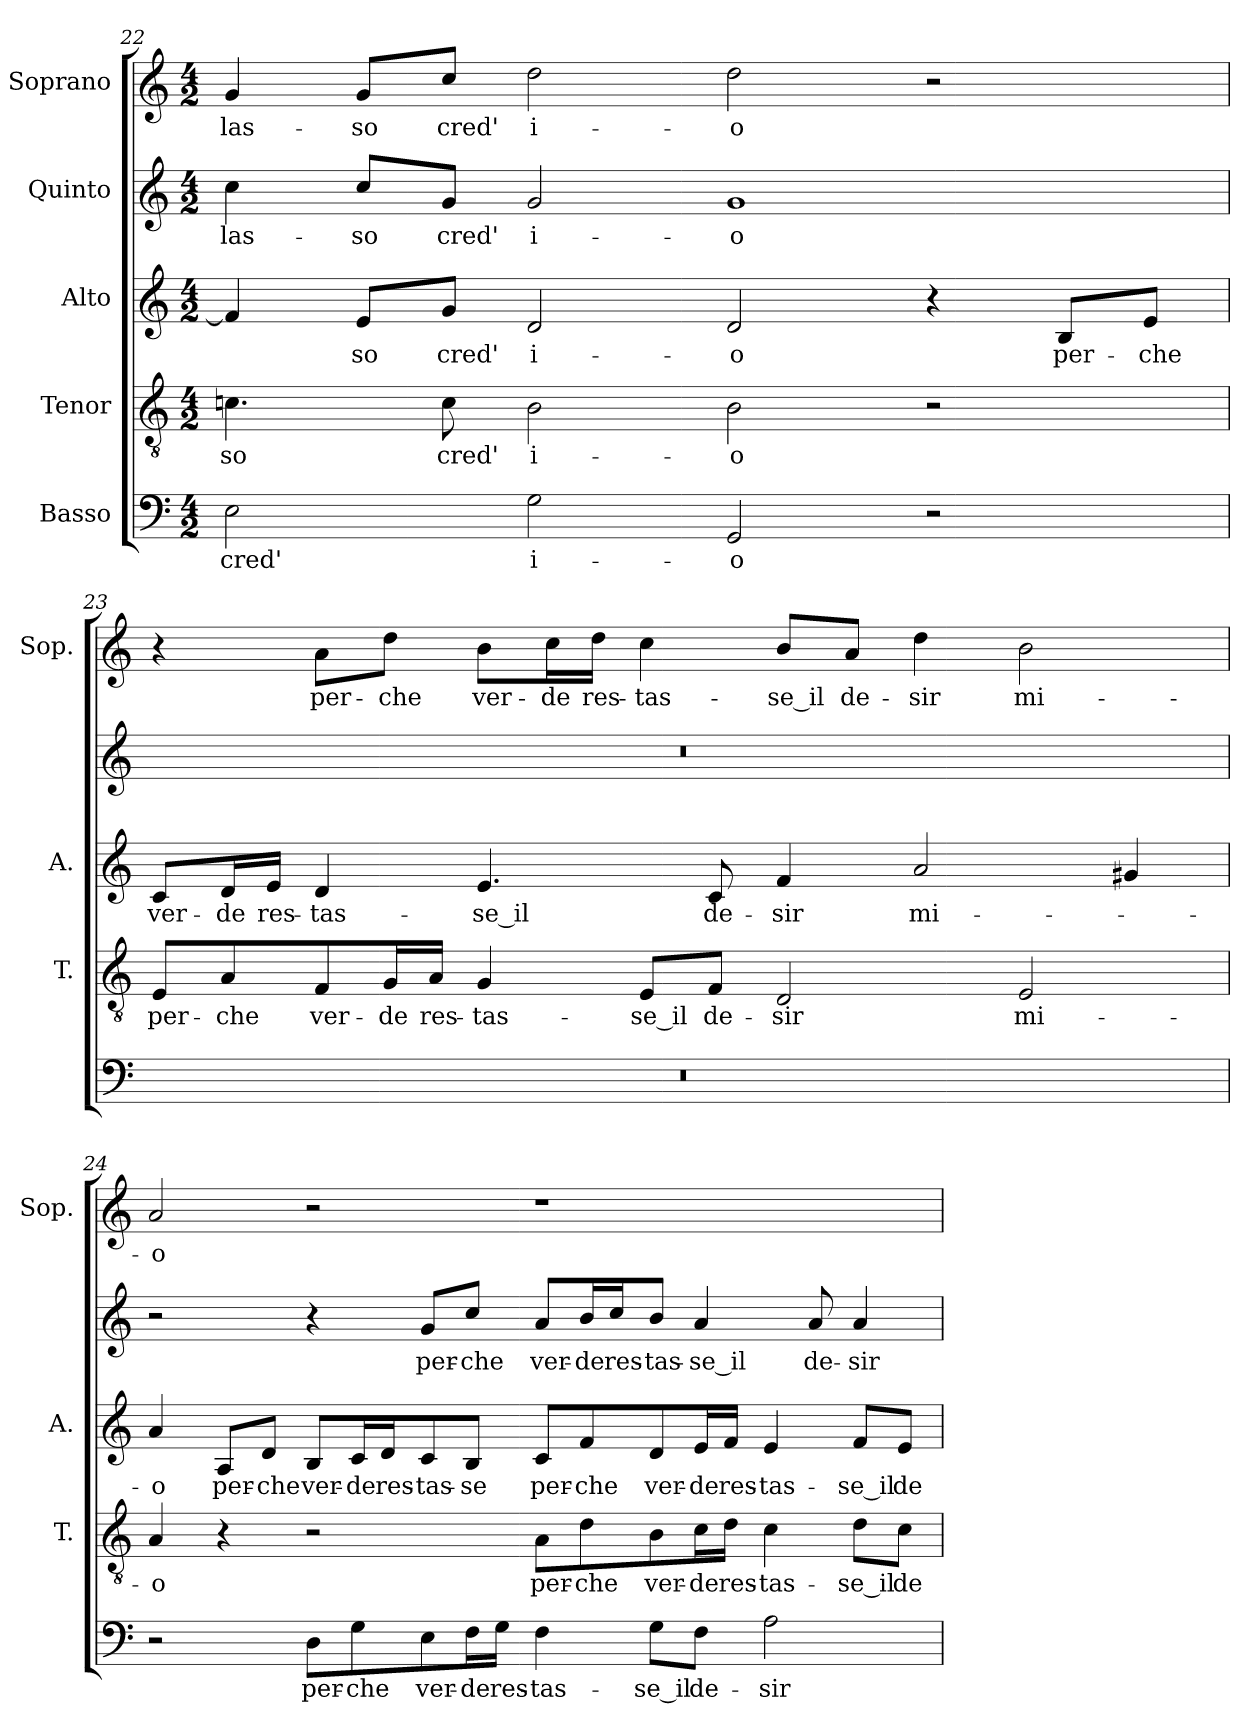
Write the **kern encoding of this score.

**kern	**text	**kern	**text	**kern	**text	**kern	**text	**kern	**text
*part5	*part5	*part4	*part4	*part3	*part3	*part2	*part2	*part1	*part1
*staff5	*staff5	*staff4	*staff4	*staff3	*staff3	*staff2	*staff2	*staff1	*staff1
*I"Basso	*	*I"Tenor	*	*I"Alto	*	*I"Quinto	*	*I"Soprano	*
*	*	*I'T.	*	*I'A.	*	*	*	*I'Sop.	*
*clefF4	*	*clefGv2	*	*clefG2	*	*clefG2	*	*clefG2	*
*	*	*ITrd7c12	*	*	*	*	*	*	*
*k[]	*	*k[]	*	*k[]	*	*k[]	*	*k[]	*
*C:	*	*C:	*	*C:	*	*C:	*	*C:	*
*M4/2	*	*M4/2	*	*M4/2	*	*M4/2	*	*M4/2	*
=22	=22	=22	=22	=22	=22	=22	=22	=22	=22
!	!LO:LY:b:color=#000000	!	!	!	!	!	!	!	!
!	!	!	!LO:LY:b:color=#000000	!	!	!	!	!	!
!	!	!	!	!	!	!	!LO:LY:b:color=#000000	!	!
!	!	!	!	!	!	!	!	!	!LO:LY:b:color=#000000
2Ei\	cred'	4.Cni\	-so	4fi/]	.	4cci\	las-	4gi/	las-
!	!	!	!	!	!LO:LY:b:color=#000000	!	!	!	!
!	!	!	!	!	!	!	!LO:LY:b:color=#000000	!	!
!	!	!	!	!	!	!	!	!	!LO:LY:b:color=#000000
.	.	.	.	8ei/L	-so	8cci/L	-so	8gi/L	-so
!	!	!	!LO:LY:b:color=#000000	!	!	!	!	!	!
!	!	!	!	!	!LO:LY:b:color=#000000	!	!	!	!
!	!	!	!	!	!	!	!LO:LY:b:color=#000000	!	!
!	!	!	!	!	!	!	!	!	!LO:LY:b:color=#000000
.	.	8Ci\	cred'	8gi/J	cred'	8gi/J	cred'	8cci/J	cred'
!	!LO:LY:b:color=#000000	!	!	!	!	!	!	!	!
!	!	!	!LO:LY:b:color=#000000	!	!	!	!	!	!
!	!	!	!	!	!LO:LY:b:color=#000000	!	!	!	!
!	!	!	!	!	!	!	!LO:LY:b:color=#000000	!	!
!	!	!	!	!	!	!	!	!	!LO:LY:b:color=#000000
2Gi\	i-	2BBi\	i-	2di/	i-	2gi/	i-	2ddi\	i-
!	!LO:LY:b:color=#000000	!	!	!	!	!	!	!	!
!	!	!	!LO:LY:b:color=#000000	!	!	!	!	!	!
!	!	!	!	!	!LO:LY:b:color=#000000	!	!	!	!
!	!	!	!	!	!	!	!LO:LY:b:color=#000000	!	!
!	!	!	!	!	!	!	!	!	!LO:LY:b:color=#000000
2GGi/	-o	2BBi\	-o	2di/	-o	1gi	-o	2ddi\	-o
2r	.	2r	.	4r	.	.	.	2r	.
!	!	!	!	!	!LO:LY:b:color=#000000	!	!	!	!
.	.	.	.	8Bi/L	per-	.	.	.	.
!	!	!	!	!	!LO:LY:b:color=#000000	!	!	!	!
.	.	.	.	8ei/J	-che	.	.	.	.
!!LO:LB:g=z
=23	=23	=23	=23	=23	=23	=23	=23	=23	=23
!LO:N:vis=1	!	!	!	!	!	!	!	!	!
!	!	!	!LO:LY:b:color=#000000	!	!	!	!	!	!
!	!	!	!	!	!LO:LY:b:color=#000000	!LO:N:vis=1	!	!	!
0r	.	8EEi/L	per-	8ci/L	ver-	0r	.	4r	.
!	!	!	!LO:LY:b:color=#000000	!	!	!	!	!	!
!	!	!	!	!	!LO:LY:b:color=#000000	!	!	!	!
.	.	8AAi/	-che	16di/L	-de	.	.	.	.
!	!	!	!	!	!LO:LY:b:color=#000000	!	!	!	!
.	.	.	.	16ei/JJ	res-	.	.	.	.
!	!	!	!LO:LY:b:color=#000000	!	!	!	!	!	!
!	!	!	!	!	!LO:LY:b:color=#000000	!	!	!	!
!	!	!	!	!	!	!	!	!	!LO:LY:b:color=#000000
.	.	8FFi/	ver-	4di/	-tas-	.	.	8ai\L	per-
!	!	!	!LO:LY:b:color=#000000	!	!	!	!	!	!
!	!	!	!	!	!	!	!	!	!LO:LY:b:color=#000000
.	.	16GGi/L	-de	.	.	.	.	8ddi\J	-che
!	!	!	!LO:LY:b:color=#000000	!	!	!	!	!	!
.	.	16AAi/JJ	res-	.	.	.	.	.	.
!	!	!	!LO:LY:b:color=#000000	!	!	!	!	!	!
!	!	!	!	!	!LO:LY:b:color=#000000	!	!	!	!
!	!	!	!	!	!	!	!	!	!LO:LY:b:color=#000000
.	.	4GGi/	-tas-	4.ei/	-se_il	.	.	8bi\L	ver-
!	!	!	!	!	!	!	!	!	!LO:LY:b:color=#000000
.	.	.	.	.	.	.	.	16cci\L	-de
!	!	!	!	!	!	!	!	!	!LO:LY:b:color=#000000
.	.	.	.	.	.	.	.	16ddi\JJ	res-
!	!	!	!LO:LY:b:color=#000000	!	!	!	!	!	!
!	!	!	!	!	!	!	!	!	!LO:LY:b:color=#000000
.	.	8EEi/L	-se_il	.	.	.	.	4cci\	-tas-
!	!	!	!LO:LY:b:color=#000000	!	!	!	!	!	!
!	!	!	!	!	!LO:LY:b:color=#000000	!	!	!	!
.	.	8FFi/J	de-	8ci/	de-	.	.	.	.
!	!	!	!LO:LY:b:color=#000000	!	!	!	!	!	!
!	!	!	!	!	!LO:LY:b:color=#000000	!	!	!	!
!	!	!	!	!	!	!	!	!	!LO:LY:b:color=#000000
.	.	2DDi/	-sir	4fi/	-sir	.	.	8bi/L	-se_il
!	!	!	!	!	!	!	!	!	!LO:LY:b:color=#000000
.	.	.	.	.	.	.	.	8ai/J	de-
!	!	!	!	!	!LO:LY:b:color=#000000	!	!	!	!
!	!	!	!	!	!	!	!	!	!LO:LY:b:color=#000000
.	.	.	.	2ai/	mi-	.	.	4ddi\	-sir
!	!	!	!LO:LY:b:color=#000000	!	!	!	!	!	!
!	!	!	!	!	!	!	!	!	!LO:LY:b:color=#000000
.	.	2EEi/	mi-	.	.	.	.	2bi\	mi-
.	.	.	.	4g#Xi/	.	.	.	.	.
=24	=24	=24	=24	=24	=24	=24	=24	=24	=24
!	!	!	!LO:LY:b:color=#000000	!	!	!	!	!	!
!	!	!	!	!	!LO:LY:b:color=#000000	!	!	!	!
!	!	!	!	!	!	!	!	!	!LO:LY:b:color=#000000
2r	.	4AAi/	-o	4ai/	-o	2r	.	2ai/	-o
!	!	!	!	!	!LO:LY:b:color=#000000	!	!	!	!
.	.	4r	.	8Ai/L	per-	.	.	.	.
!	!	!	!	!	!LO:LY:b:color=#000000	!	!	!	!
.	.	.	.	8di/J	-che	.	.	.	.
!	!LO:LY:b:color=#000000	!	!	!	!	!	!	!	!
!	!	!	!	!	!LO:LY:b:color=#000000	!	!	!	!
8Di\L	per-	2r	.	8Bi/L	ver-	4r	.	2r	.
!	!LO:LY:b:color=#000000	!	!	!	!	!	!	!	!
!	!	!	!	!	!LO:LY:b:color=#000000	!	!	!	!
8Gi\	-che	.	.	16ci/L	-de	.	.	.	.
!	!	!	!	!	!LO:LY:b:color=#000000	!	!	!	!
.	.	.	.	16di/J	res-	.	.	.	.
!	!LO:LY:b:color=#000000	!	!	!	!	!	!	!	!
!	!	!	!	!	!LO:LY:b:color=#000000	!	!	!	!
!	!	!	!	!	!	!	!LO:LY:b:color=#000000	!	!
8Ei\	ver-	.	.	8ci/	-tas-	8gi/L	per-	.	.
!	!LO:LY:b:color=#000000	!	!	!	!	!	!	!	!
!	!	!	!	!	!LO:LY:b:color=#000000	!	!	!	!
!	!	!	!	!	!	!	!LO:LY:b:color=#000000	!	!
16Fi\L	-de	.	.	8Bi/J	-se	8cci/J	-che	.	.
!	!LO:LY:b:color=#000000	!	!	!	!	!	!	!	!
16Gi\JJ	res-	.	.	.	.	.	.	.	.
!	!LO:LY:b:color=#000000	!	!	!	!	!	!	!	!
!	!	!	!LO:LY:b:color=#000000	!	!	!	!	!	!
!	!	!	!	!	!LO:LY:b:color=#000000	!	!	!	!
!	!	!	!	!	!	!	!LO:LY:b:color=#000000	!	!
4Fi\	-tas-	8AAi\L	per-	8ci/L	per-	8ai/L	ver-	1r	.
!	!	!	!LO:LY:b:color=#000000	!	!	!	!	!	!
!	!	!	!	!	!LO:LY:b:color=#000000	!	!	!	!
!	!	!	!	!	!	!	!LO:LY:b:color=#000000	!	!
.	.	8Di\	-che	8fi/	-che	16bi/L	-de	.	.
!	!	!	!	!	!	!	!LO:LY:b:color=#000000	!	!
.	.	.	.	.	.	16cci/J	res-	.	.
!	!LO:LY:b:color=#000000	!	!	!	!	!	!	!	!
!	!	!	!LO:LY:b:color=#000000	!	!	!	!	!	!
!	!	!	!	!	!LO:LY:b:color=#000000	!	!	!	!
!	!	!	!	!	!	!	!LO:LY:b:color=#000000	!	!
8Gi\L	-se_il	8BBi\	ver-	8di/	ver-	8bi/J	-tas-	.	.
!	!LO:LY:b:color=#000000	!	!	!	!	!	!	!	!
!	!	!	!LO:LY:b:color=#000000	!	!	!	!	!	!
!	!	!	!	!	!LO:LY:b:color=#000000	!	!	!	!
!	!	!	!	!	!	!	!LO:LY:b:color=#000000	!	!
8Fi\J	de-	16Ci\L	-de	16ei/L	-de	4ai/	-se_il	.	.
!	!	!	!LO:LY:b:color=#000000	!	!	!	!	!	!
!	!	!	!	!	!LO:LY:b:color=#000000	!	!	!	!
.	.	16Di\JJ	res-	16fi/JJ	res-	.	.	.	.
!	!LO:LY:b:color=#000000	!	!	!	!	!	!	!	!
!	!	!	!LO:LY:b:color=#000000	!	!	!	!	!	!
!	!	!	!	!	!LO:LY:b:color=#000000	!	!	!	!
2Ai\	-sir	4Ci\	-tas-	4ei/	-tas-	.	.	.	.
!	!	!	!	!	!	!	!LO:LY:b:color=#000000	!	!
.	.	.	.	.	.	8ai/	de-	.	.
!	!	!	!LO:LY:b:color=#000000	!	!	!	!	!	!
!	!	!	!	!	!LO:LY:b:color=#000000	!	!	!	!
!	!	!	!	!	!	!	!LO:LY:b:color=#000000	!	!
.	.	8Di\L	-se_il	8fi/L	-se_il	4ai/	-sir	.	.
!	!	!	!LO:LY:b:color=#000000	!	!	!	!	!	!
!	!	!	!	!	!LO:LY:b:color=#000000	!	!	!	!
.	.	8Ci\J	de-	8ei/J	de-	.	.	.	.
=	=	=	=	=	=	=	=	=	=
*-	*-	*-	*-	*-	*-	*-	*-	*-	*-
